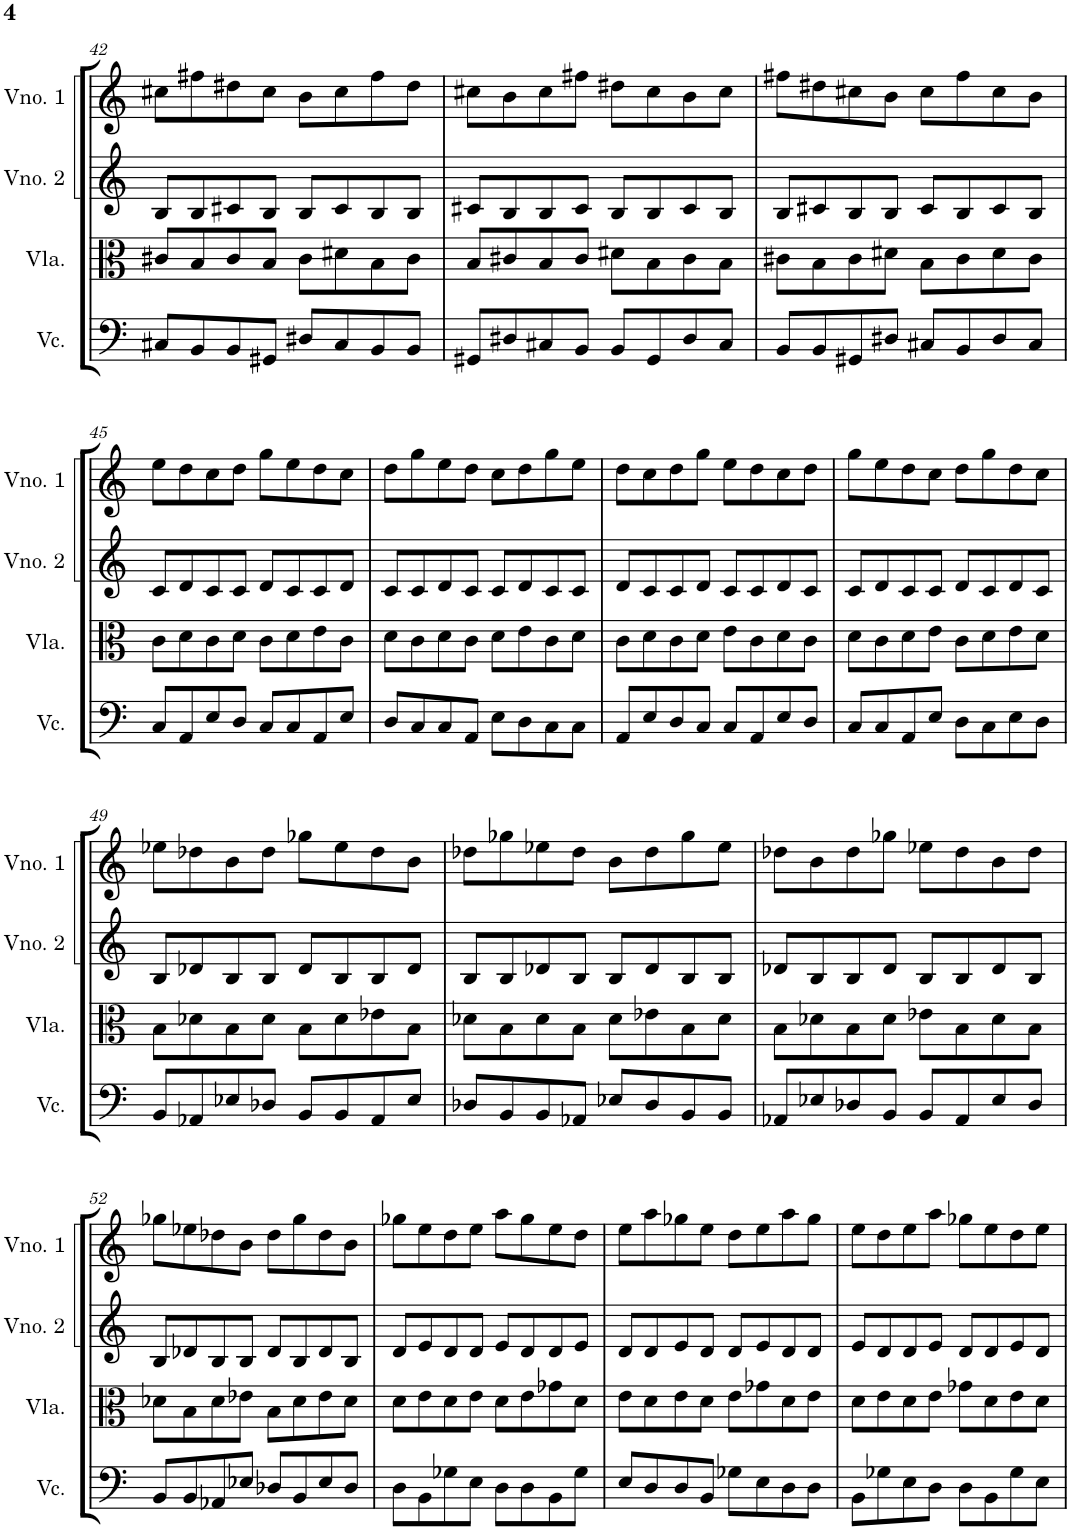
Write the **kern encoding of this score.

**kern	**kern	**kern	**kern
*part4	*part3	*part2	*part1
*staff4	*staff3	*staff2	*staff1
*I"Violoncelo	*I"Viola	*I"Violino 2	*I"Violino 1
*I'Vc.	*I'Vla.	*I'Vno. 2	*I'Vno. 1
!!LO:PB:g=z
*clefF4	*clefC3	*clefG2	*clefG2
*k[]	*k[]	*k[]	*k[]
*M4/4	*M4/4	*M4/4	*M4/4
=42	=42	=42	=42
8C#X/L	8c#X/L	8B/L	8cc#X\L
8BB/	8B/	8B/	8ff#X\
8BB/	8c#/	8c#X/	8dd#X\
8GG#X/J	8B/J	8B/J	8cc#\J
8D#X/L	8c#\L	8B/L	8b\L
8C#/	8d#X\	8c#/	8cc#\
8BB/	8B\	8B/	8ff#\
8BB/J	8c#\J	8B/J	8dd#\J
=43	=43	=43	=43
8GG#X/L	8B/L	8c#X/L	8cc#X\L
8D#X/	8c#X/	8B/	8b\
8C#X/	8B/	8B/	8cc#\
8BB/J	8c#/J	8c#/J	8ff#X\J
8BB/L	8d#X\L	8B/L	8dd#X\L
8GG#/	8B\	8B/	8cc#\
8D#/	8c#\	8c#/	8b\
8C#/J	8B\J	8B/J	8cc#\J
=44	=44	=44	=44
8BB/L	8c#X\L	8B/L	8ff#X\L
8BB/	8B\	8c#X/	8dd#X\
8GG#X/	8c#\	8B/	8cc#X\
8D#X/J	8d#X\J	8B/J	8b\J
8C#X/L	8B\L	8c#/L	8cc#\L
8BB/	8c#\	8B/	8ff#\
8D#/	8d#\	8c#/	8cc#\
8C#/J	8c#\J	8B/J	8b\J
!!LO:LB:g=z
=45	=45	=45	=45
8C/L	8c\L	8c/L	8ee\L
8AA/	8d\	8d/	8dd\
8E/	8c\	8c/	8cc\
8D/J	8d\J	8c/J	8dd\J
8C/L	8c\L	8d/L	8gg\L
8C/	8d\	8c/	8ee\
8AA/	8e\	8c/	8dd\
8E/J	8c\J	8d/J	8cc\J
=46	=46	=46	=46
8D/L	8d\L	8c/L	8dd\L
8C/	8c\	8c/	8gg\
8C/	8d\	8d/	8ee\
8AA/J	8c\J	8c/J	8dd\J
8E\L	8d\L	8c/L	8cc\L
8D\	8e\	8d/	8dd\
8C\	8c\	8c/	8gg\
8C\J	8d\J	8c/J	8ee\J
=47	=47	=47	=47
8AA/L	8c\L	8d/L	8dd\L
8E/	8d\	8c/	8cc\
8D/	8c\	8c/	8dd\
8C/J	8d\J	8d/J	8gg\J
8C/L	8e\L	8c/L	8ee\L
8AA/	8c\	8c/	8dd\
8E/	8d\	8d/	8cc\
8D/J	8c\J	8c/J	8dd\J
=48	=48	=48	=48
8C/L	8d\L	8c/L	8gg\L
8C/	8c\	8d/	8ee\
8AA/	8d\	8c/	8dd\
8E/J	8e\J	8c/J	8cc\J
8D\L	8c\L	8d/L	8dd\L
8C\	8d\	8c/	8gg\
8E\	8e\	8d/	8dd\
8D\J	8d\J	8c/J	8cc\J
!!LO:LB:g=z
=49	=49	=49	=49
8BB/L	8B\L	8B/L	8ee-X\L
8AA-X/	8d-X\	8d-X/	8dd-X\
8E-X/	8B\	8B/	8b\
8D-X/J	8d-\J	8B/J	8dd-\J
8BB/L	8B\L	8d-/L	8gg-X\L
8BB/	8d-\	8B/	8ee-\
8AA-/	8e-X\	8B/	8dd-\
8E-/J	8B\J	8d-/J	8b\J
=50	=50	=50	=50
8D-X/L	8d-X\L	8B/L	8dd-X\L
8BB/	8B\	8B/	8gg-X\
8BB/	8d-\	8d-X/	8ee-X\
8AA-X/J	8B\J	8B/J	8dd-\J
8E-X/L	8d-\L	8B/L	8b\L
8D-/	8e-X\	8d-/	8dd-\
8BB/	8B\	8B/	8gg-\
8BB/J	8d-\J	8B/J	8ee-\J
=51	=51	=51	=51
8AA-X/L	8B\L	8d-X/L	8dd-X\L
8E-X/	8d-X\	8B/	8b\
8D-X/	8B\	8B/	8dd-\
8BB/J	8d-\J	8d-/J	8gg-X\J
8BB/L	8e-X\L	8B/L	8ee-X\L
8AA-/	8B\	8B/	8dd-\
8E-/	8d-\	8d-/	8b\
8D-/J	8B\J	8B/J	8dd-\J
!!LO:LB:g=z
=52	=52	=52	=52
8BB/L	8d-X\L	8B/L	8gg-X\L
8BB/	8B\	8d-X/	8ee-X\
8AA-X/	8d-\	8B/	8dd-X\
8E-X/J	8e-X\J	8B/J	8b\J
8D-X/L	8B\L	8d-/L	8dd-\L
8BB/	8d-\	8B/	8gg-\
8E-/	8e-\	8d-/	8dd-\
8D-/J	8d-\J	8B/J	8b\J
=53	=53	=53	=53
8D\L	8d\L	8d/L	8gg-X\L
8BB\	8e\	8e/	8ee\
8G-X\	8d\	8d/	8dd\
8E\J	8e\J	8d/J	8ee\J
8D\L	8d\L	8e/L	8aa\L
8D\	8e\	8d/	8gg-\
8BB\	8g-X\	8d/	8ee\
8G-\J	8d\J	8e/J	8dd\J
=54	=54	=54	=54
8E/L	8e\L	8d/L	8ee\L
8D/	8d\	8d/	8aa\
8D/	8e\	8e/	8gg-X\
8BB/J	8d\J	8d/J	8ee\J
8G-X\L	8e\L	8d/L	8dd\L
8E\	8g-X\	8e/	8ee\
8D\	8d\	8d/	8aa\
8D\J	8e\J	8d/J	8gg-\J
=55	=55	=55	=55
8BB\L	8d\L	8e/L	8ee\L
8G-X\	8e\	8d/	8dd\
8E\	8d\	8d/	8ee\
8D\J	8e\J	8e/J	8aa\J
8D\L	8g-X\L	8d/L	8gg-X\L
8BB\	8d\	8d/	8ee\
8G-\	8e\	8e/	8dd\
8E\J	8d\J	8d/J	8ee\J
=	=	=	=
*-	*-	*-	*-
